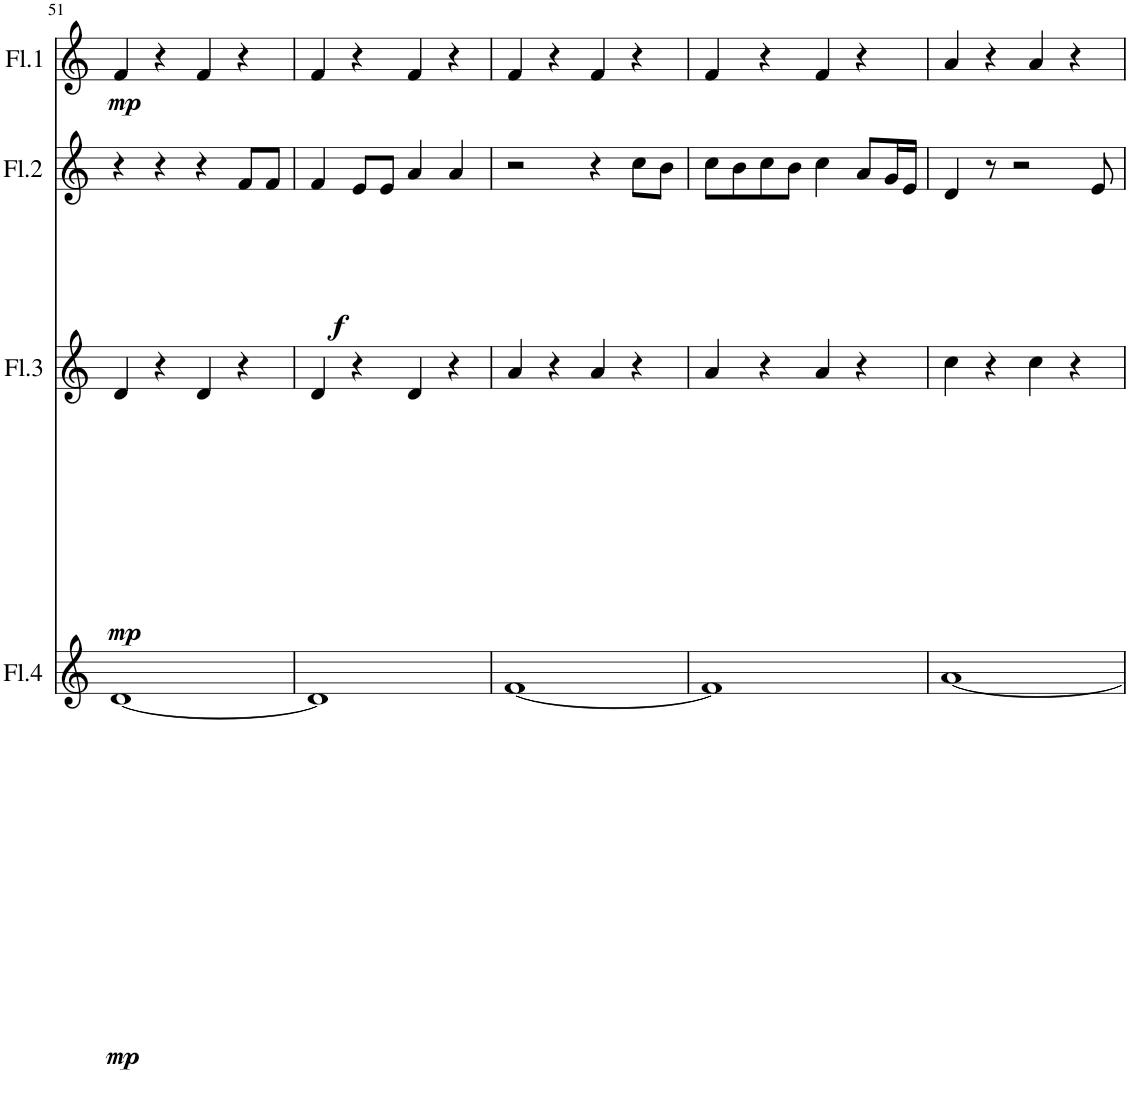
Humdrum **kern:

**kern	**dynam	**kern	**dynam	**kern	**dynam	**kern	**dynam
*part4	*part4	*part3	*part3	*part2	*part2	*part1	*part1
*staff4	*staff4	*staff3	*staff3	*staff2	*staff2	*staff1	*staff1
*I"Flauta 4	*	*I"Flauta 3	*	*I"Flauta 2	*	*I"Flauta 1	*
*I'Fl.4	*	*I'Fl.3	*	*I'Fl.2	*	*I'Fl.1	*
!!LO:PB:g=z
*clefG2	*	*clefG2	*	*clefG2	*	*clefG2	*
*k[]	*	*k[]	*	*k[]	*	*k[]	*
*M4/4	*	*M4/4	*	*M4/4	*	*M4/4	*
=51	=51	=51	=51	=51	=51	=51	=51
!	!LO:DY:b	!	!LO:DY:b	!	!	!	!LO:DY:b
[1d	mp	4d/	mp	4r	.	4f/	mp
.	.	4r	.	4r	.	4r	.
.	.	4d/	.	4r	.	4f/	.
!	!	!	!	!	!LO:DY:b	!	!
.	.	4r	.	8f/L	f	4r	.
.	.	.	.	8f/J	.	.	.
=52	=52	=52	=52	=52	=52	=52	=52
1d]	.	4d/	.	4f/	.	4f/	.
.	.	4r	.	8e/L	.	4r	.
.	.	.	.	8e/J	.	.	.
.	.	4d/	.	4a/	.	4f/	.
.	.	4r	.	4a/	.	4r	.
=53	=53	=53	=53	=53	=53	=53	=53
[1f	.	4a/	.	2r	.	4f/	.
.	.	4r	.	.	.	4r	.
.	.	4a/	.	4r	.	4f/	.
.	.	4r	.	8cc\L	.	4r	.
.	.	.	.	8b\J	.	.	.
=54	=54	=54	=54	=54	=54	=54	=54
1f]	.	4a/	.	8cc\L	.	4f/	.
.	.	.	.	8b\	.	.	.
.	.	4r	.	8cc\	.	4r	.
.	.	.	.	8b\J	.	.	.
.	.	4a/	.	4cc\	.	4f/	.
.	.	4r	.	8a/L	.	4r	.
.	.	.	.	16g/L	.	.	.
.	.	.	.	16e/JJ	.	.	.
=55	=55	=55	=55	=55	=55	=55	=55
[1a	.	4cc\	.	4d/	.	4a/	.
.	.	4r	.	8r	.	4r	.
.	.	.	.	2r	.	.	.
.	.	4cc\	.	.	.	4a/	.
.	.	4r	.	.	.	4r	.
.	.	.	.	8e/	.	.	.
=	=	=	=	=	=	=	=
*-	*-	*-	*-	*-	*-	*-	*-
